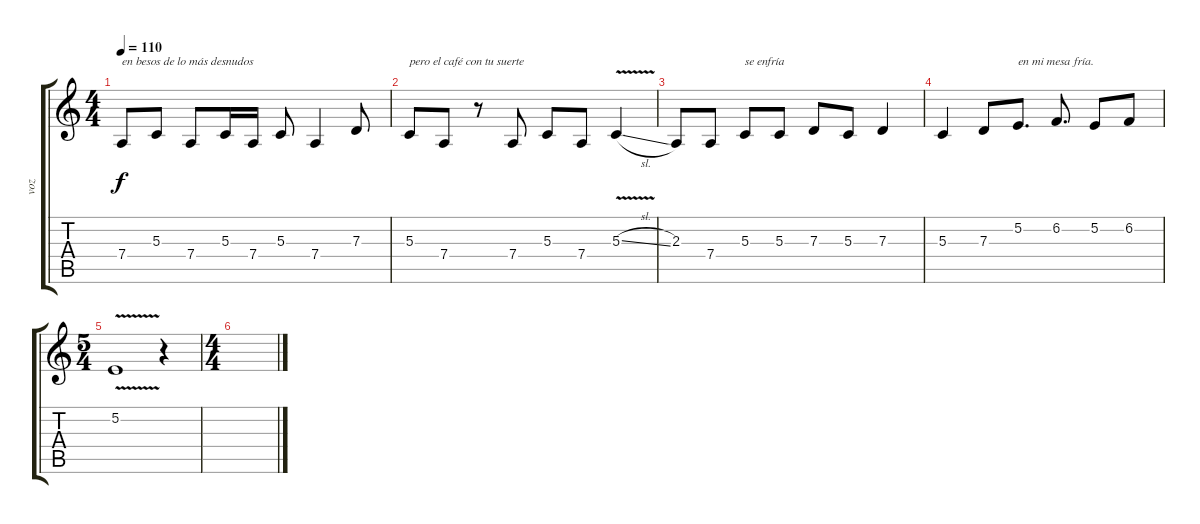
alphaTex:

\track ("voz" "voz") {instrument altosax}
\staff {score tabs}
\tuning (E4 B3 G3 D3 A2 E2) {hide}
\ts (4 4)
\tempo 110
\clef g2
\ks c
7.4.8{txt "en besos de lo más desnudos" dy f} 5.3.8 7.4.8 5.3.16 7.4.16 5.3.8 7.4.4 7.3.8 |
5.3.8{txt "pero el café con tu suerte"} 7.4.8 r.8 7.4.8 5.3.8 7.4.8 5.3{v sl}.4 |
2.3.8 7.4.8 5.3.8{txt "se enfría "} 5.3.8 7.3.8 5.3.8 7.3.4 |
5.3.4 7.3.8 5.2.8{d txt "en mi mesa fría. "} 6.2.8{d} 5.2.8 6.2.8 |
\ts (5 4)
5.2{v}.1 r.4 |
\ts (4 4)
